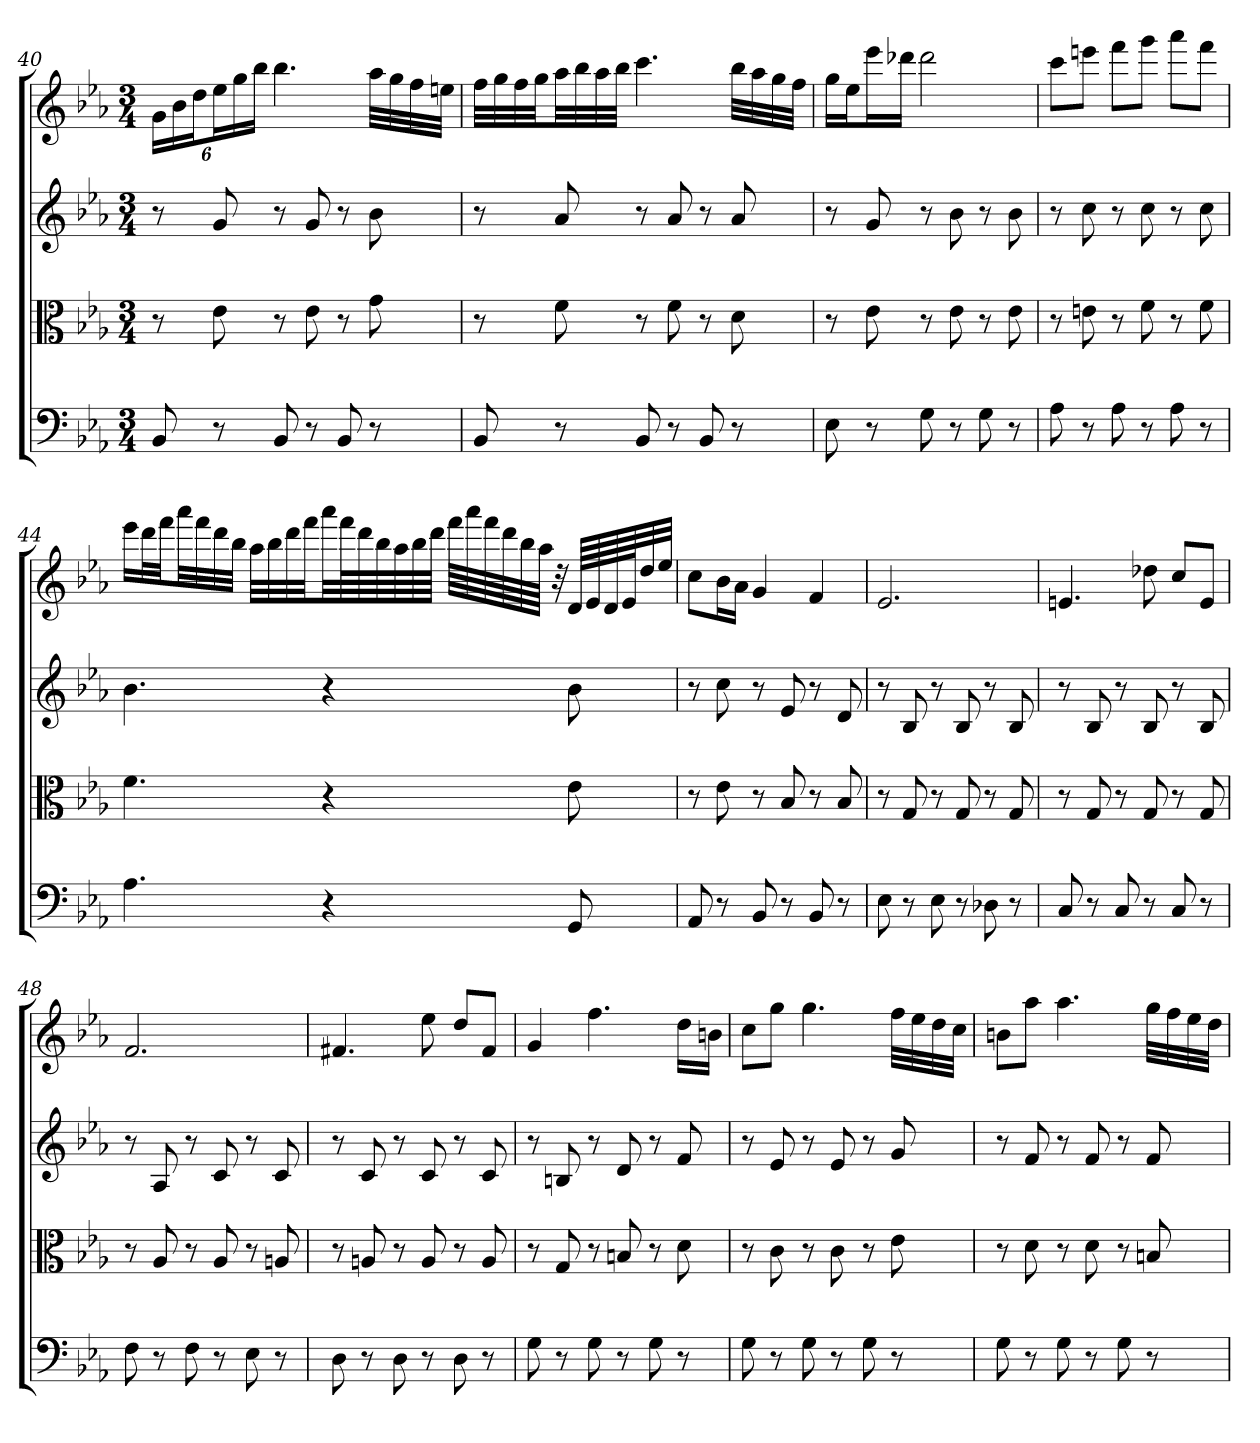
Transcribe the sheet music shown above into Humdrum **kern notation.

**kern	**kern	**kern	**kern
*part4	*part3	*part2	*part1
*staff4	*staff3	*staff2	*staff1
*clefF4	*clefC3	*	*
*k[b-e-a-]	*k[b-e-a-]	*k[b-e-a-]	*k[b-e-a-]
*c:	*c:	*c:	*c:
*M3/4	*M3/4	*M3/4	*M3/4
=40	=40	=40	=40
8BB-	8r	8r	24gLL
.	.	.	24b-
.	.	.	24ddJ
8r	8e-	8g	24ee-L
.	.	.	24gg
.	.	.	24bb-JJ
8BB-	8r	8r	4.bb-
8r	8e-	8g	.
8BB-	8r	8r	.
8r	8g	8b-	32aa-LLL
.	.	.	32gg
.	.	.	32ff
.	.	.	32eenJJJ
=41	=41	=41	=41
8BB-	8r	8r	32ffLLL
.	.	.	32gg
.	.	.	32ff
.	.	.	32ggJJ
8r	8f	8a-	32aa-LL
.	.	.	32bb-
.	.	.	32aa-
.	.	.	32bb-JJJ
8BB-	8r	8r	4.ccc
8r	8f	8a-	.
8BB-	8r	8r	.
8r	8d	8a-	32bb-LLL
.	.	.	32aa-
.	.	.	32gg
.	.	.	32ffJJJ
=42	=42	=42	=42
8E-	8r	8r	16ggLL
.	.	.	16ee-J
8r	8e-	8g	16eee-L
.	.	.	16ddd-XJJ
8G	8r	8r	2ddd-
8r	8e-	8b-	.
8G	8r	8r	.
8r	8e-	8b-	.
=43	=43	=43	=43
8A-	8r	8r	8cccL
8r	8en	8cc	8eeenJ
8A-	8r	8r	8fffL
8r	8f	8cc	8gggJ
8A-	8r	8r	8aaa-L
8r	8f	8cc	8fffJ
=44	=44	=44	=44
4.A-	4.f	4.b-	16eee-LL
.	.	.	32dddL
.	.	.	32fffJJ
.	.	.	32aaa-LL
.	.	.	32fff
.	.	.	32ddd
.	.	.	32bb-JJJ
.	.	.	32aa-LLL
.	.	.	32bb-
.	.	.	32ddd
.	.	.	32fffJJ
4r	4r	4r	32aaa-LL
.	.	.	64fffL
.	.	.	64ddd
.	.	.	64bb-
.	.	.	64aa-
.	.	.	64bb-
.	.	.	64dddJJJJ
.	.	.	64fffLLLL
.	.	.	64aaa-
.	.	.	64fff
.	.	.	64ddd
.	.	.	64bb-
.	.	.	64aa-JJJJ
.	.	.	32r
8GG	8e-	8b-	64dLLLL
.	.	.	64e-
.	.	.	64d
.	.	.	64e-J
.	.	.	32dd
.	.	.	32ee-JJJ
=45	=45	=45	=45
8AA-	8r	8r	8ccL
8r	8e-	8cc	16b-L
.	.	.	16a-JJ
8BB-	8r	8r	4g
8r	8B-	8e-	.
8BB-	8r	8r	4f
8r	8B-	8d	.
=46	=46	=46	=46
8E-	8r	8r	2.e-
8r	8G	8B-	.
8E-	8r	8r	.
8r	8G	8B-	.
8D-X	8r	8r	.
8r	8G	8B-	.
=47	=47	=47	=47
8C	8r	8r	4.en
8r	8G	8B-	.
8C	8r	8r	.
8r	8G	8B-	8dd-X
8C	8r	8r	8ccL
8r	8G	8B-	8eJ
=48	=48	=48	=48
8F	8r	8r	2.f
8r	8A-	8A-	.
8F	8r	8r	.
8r	8A-	8c	.
8E-	8r	8r	.
8r	8An	8c	.
=49	=49	=49	=49
8D	8r	8r	4.f#X
8r	8An	8c	.
8D	8r	8r	.
8r	8A	8c	8ee-
8D	8r	8r	8ddL
8r	8A	8c	8f#J
=50	=50	=50	=50
8G	8r	8r	4g
8r	8G	8Bn	.
8G	8r	8r	4.ff
8r	8Bn	8d	.
8G	8r	8r	.
8r	8d	8f	16ddLL
.	.	.	16bnJJ
=51	=51	=51	=51
8G	8r	8r	8ccL
8r	8c	8e-	8ggJ
8G	8r	8r	4.gg
8r	8c	8e-	.
8G	8r	8r	.
8r	8e-	8g	32ffLLL
.	.	.	32ee-
.	.	.	32dd
.	.	.	32ccJJJ
=52	=52	=52	=52
8G	8r	8r	8bnL
8r	8d	8f	8aa-J
8G	8r	8r	4.aa-
8r	8d	8f	.
8G	8r	8r	.
8r	8Bn	8f	32ggLLL
.	.	.	32ff
.	.	.	32ee-
.	.	.	32ddJJJ
=	=	=	=
*-	*-	*-	*-
